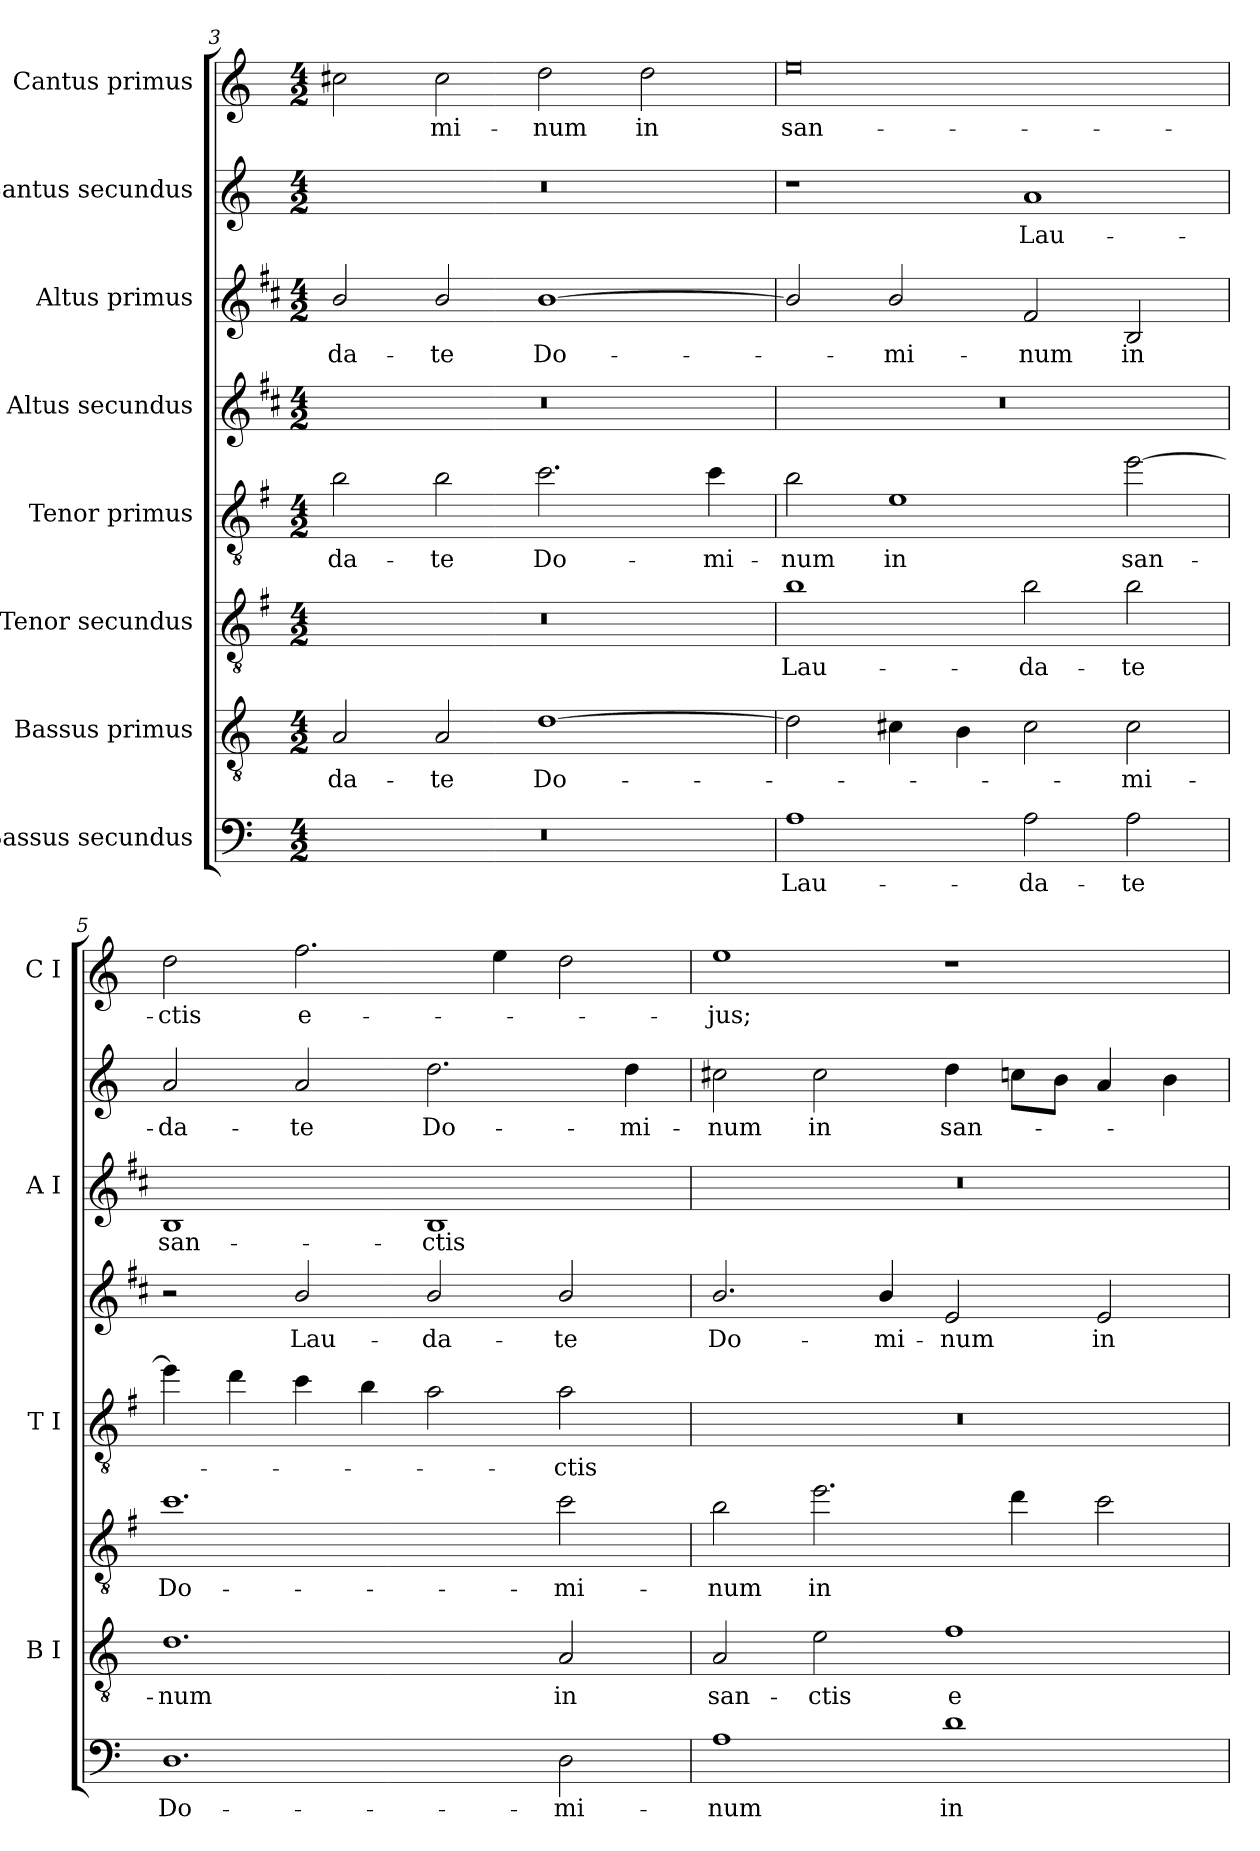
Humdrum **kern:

**kern	**text	**kern	**text	**kern	**text	**kern	**text	**kern	**text	**kern	**text	**kern	**text	**kern	**text
*part8	*part8	*part7	*part7	*part6	*part6	*part5	*part5	*part4	*part4	*part3	*part3	*part2	*part2	*part1	*part1
*staff8	*staff8	*staff7	*staff7	*staff6	*staff6	*staff5	*staff5	*staff4	*staff4	*staff3	*staff3	*staff2	*staff2	*staff1	*staff1
*I"Bassus secundus	*	*I"Bassus primus	*	*I"Tenor secundus	*	*I"Tenor primus	*	*I"Altus secundus	*	*I"Altus primus	*	*I"Cantus secundus	*	*I"Cantus primus	*
*	*	*I'B I	*	*	*	*I'T I	*	*	*	*I'A I	*	*	*	*I'C I	*
*clefF4	*	*clefGv2	*	*clefGv2	*	*clefGv2	*	*clefG2	*	*clefG2	*	*clefG2	*	*clefG2	*
*	*	*	*	*ITrd4c7	*	*ITrd4c7	*	*ITrd1c2	*	*ITrd1c2	*	*	*	*	*
*k[]	*	*k[]	*	*k[]	*	*k[]	*	*k[]	*	*k[]	*	*k[]	*	*k[]	*
*C:	*	*C:	*	*C:	*	*C:	*	*C:	*	*C:	*	*C:	*	*C:	*
*M4/2	*	*M4/2	*	*M4/2	*	*M4/2	*	*M4/2	*	*M4/2	*	*M4/2	*	*M4/2	*
=3	=3	=3	=3	=3	=3	=3	=3	=3	=3	=3	=3	=3	=3	=3	=3
!	!	!	!LO:LY:b	!	!	!	!LO:LY:b	!	!	!	!LO:LY:b	!	!	!	!
0r	.	2A/	-da-	0r	.	2e\	-da-	0r	.	2a/	-da-	0r	.	2cc#X\	.
!	!	!	!LO:LY:b	!	!	!	!LO:LY:b	!	!	!	!LO:LY:b	!	!	!	!LO:LY:b
.	.	2A/	-te	.	.	2e\	-te	.	.	2a/	-te	.	.	2cc#\	-mi-
!	!	!	!LO:LY:b	!	!	!	!LO:LY:b	!	!	!	!LO:LY:b	!	!	!	!LO:LY:b
.	.	[1d	Do-	.	.	2.f\	Do-	.	.	[1a	Do-	.	.	2dd\	-num
!	!	!	!	!	!	!	!	!	!	!	!	!	!	!	!LO:LY:b
.	.	.	.	.	.	.	.	.	.	.	.	.	.	2dd\	in
!	!	!	!	!	!	!	!LO:LY:b	!	!	!	!	!	!	!	!
.	.	.	.	.	.	4f\	-mi-	.	.	.	.	.	.	.	.
=4	=4	=4	=4	=4	=4	=4	=4	=4	=4	=4	=4	=4	=4	=4	=4
!	!LO:LY:b	!	!	!	!LO:LY:b	!	!LO:LY:b	!	!	!	!	!	!	!	!LO:LY:b
1A	Lau-	2d\]	.	1e	Lau-	2e\	-num	0r	.	2a/]	.	1r	.	0ee	san-
!	!	!	!	!	!	!	!LO:LY:b	!	!	!	!LO:LY:b	!	!	!	!
.	.	4c#X\	.	.	.	1A	in	.	.	2a/	-mi-	.	.	.	.
.	.	4B\	.	.	.	.	.	.	.	.	.	.	.	.	.
!	!LO:LY:b	!	!	!	!LO:LY:b	!	!	!	!	!	!LO:LY:b	!	!LO:LY:b	!	!
2A\	-da-	2c#\	.	2e\	-da-	.	.	.	.	2e/	-num	1a	Lau-	.	.
!	!LO:LY:b	!	!LO:LY:b	!	!LO:LY:b	!	!LO:LY:b	!	!	!	!LO:LY:b	!	!	!	!
2A\	-te	2c#\	-mi-	2e\	-te	[2a\	san-	.	.	2A/	in	.	.	.	.
=5	=5	=5	=5	=5	=5	=5	=5	=5	=5	=5	=5	=5	=5	=5	=5
!	!LO:LY:b	!	!LO:LY:b	!	!LO:LY:b	!	!	!	!	!	!LO:LY:b	!	!LO:LY:b	!	!LO:LY:b
1.D	Do-	1.d	-num	1.f	Do-	4a\]	.	2r	.	1A	san-	2a/	-da-	2dd\	-ctis
.	.	.	.	.	.	4g\	.	.	.	.	.	.	.	.	.
!	!	!	!	!	!	!	!	!	!LO:LY:b	!	!	!	!LO:LY:b	!	!LO:LY:b
.	.	.	.	.	.	4f\	.	2a/	Lau-	.	.	2a/	-te	2.ff\	e-
.	.	.	.	.	.	4e\	.	.	.	.	.	.	.	.	.
!	!	!	!	!	!	!	!	!	!LO:LY:b	!	!LO:LY:b	!	!LO:LY:b	!	!
.	.	.	.	.	.	2d\	.	2a/	-da-	1A	-ctis	2.dd\	Do-	.	.
.	.	.	.	.	.	.	.	.	.	.	.	.	.	4ee\	.
!	!LO:LY:b	!	!LO:LY:b	!	!LO:LY:b	!	!LO:LY:b	!	!LO:LY:b	!	!	!	!	!	!
2D\	-mi-	2A/	in	2f\	-mi-	2d\	-ctis	2a/	-te	.	.	.	.	2dd\	.
!	!	!	!	!	!	!	!	!	!	!	!	!	!LO:LY:b	!	!
.	.	.	.	.	.	.	.	.	.	.	.	4dd\	-mi-	.	.
!!LO:PB:g=z
=6	=6	=6	=6	=6	=6	=6	=6	=6	=6	=6	=6	=6	=6	=6	=6
!	!LO:LY:b	!	!LO:LY:b	!	!LO:LY:b	!	!	!	!LO:LY:b	!	!	!	!LO:LY:b	!	!LO:LY:b
1A	-num	2A/	san-	2e\	-num	0r	.	2.a/	Do-	0r	.	2cc#X\	-num	1ee	-jus;
!	!	!	!LO:LY:b	!	!LO:LY:b	!	!	!	!	!	!	!	!LO:LY:b	!	!
.	.	2e\	-ctis	2.a\	in	.	.	.	.	.	.	2cc#\	in	.	.
!	!	!	!	!	!	!	!	!	!LO:LY:b	!	!	!	!	!	!
.	.	.	.	.	.	.	.	4a/	-mi-	.	.	.	.	.	.
!	!LO:LY:b	!	!LO:LY:b	!	!	!	!	!	!LO:LY:b	!	!	!	!LO:LY:b	!	!
1d	in	1f	e-	.	.	.	.	2d/	-num	.	.	4dd\	san-	1r	.
.	.	.	.	4g\	.	.	.	.	.	.	.	8ccn\L	.	.	.
.	.	.	.	.	.	.	.	.	.	.	.	8b\J	.	.	.
!	!	!	!	!	!	!	!	!	!LO:LY:b	!	!	!	!	!	!
.	.	.	.	2f\	.	.	.	2d/	in	.	.	4a/	.	.	.
.	.	.	.	.	.	.	.	.	.	.	.	4b\	.	.	.
=	=	=	=	=	=	=	=	=	=	=	=	=	=	=	=
*-	*-	*-	*-	*-	*-	*-	*-	*-	*-	*-	*-	*-	*-	*-	*-
